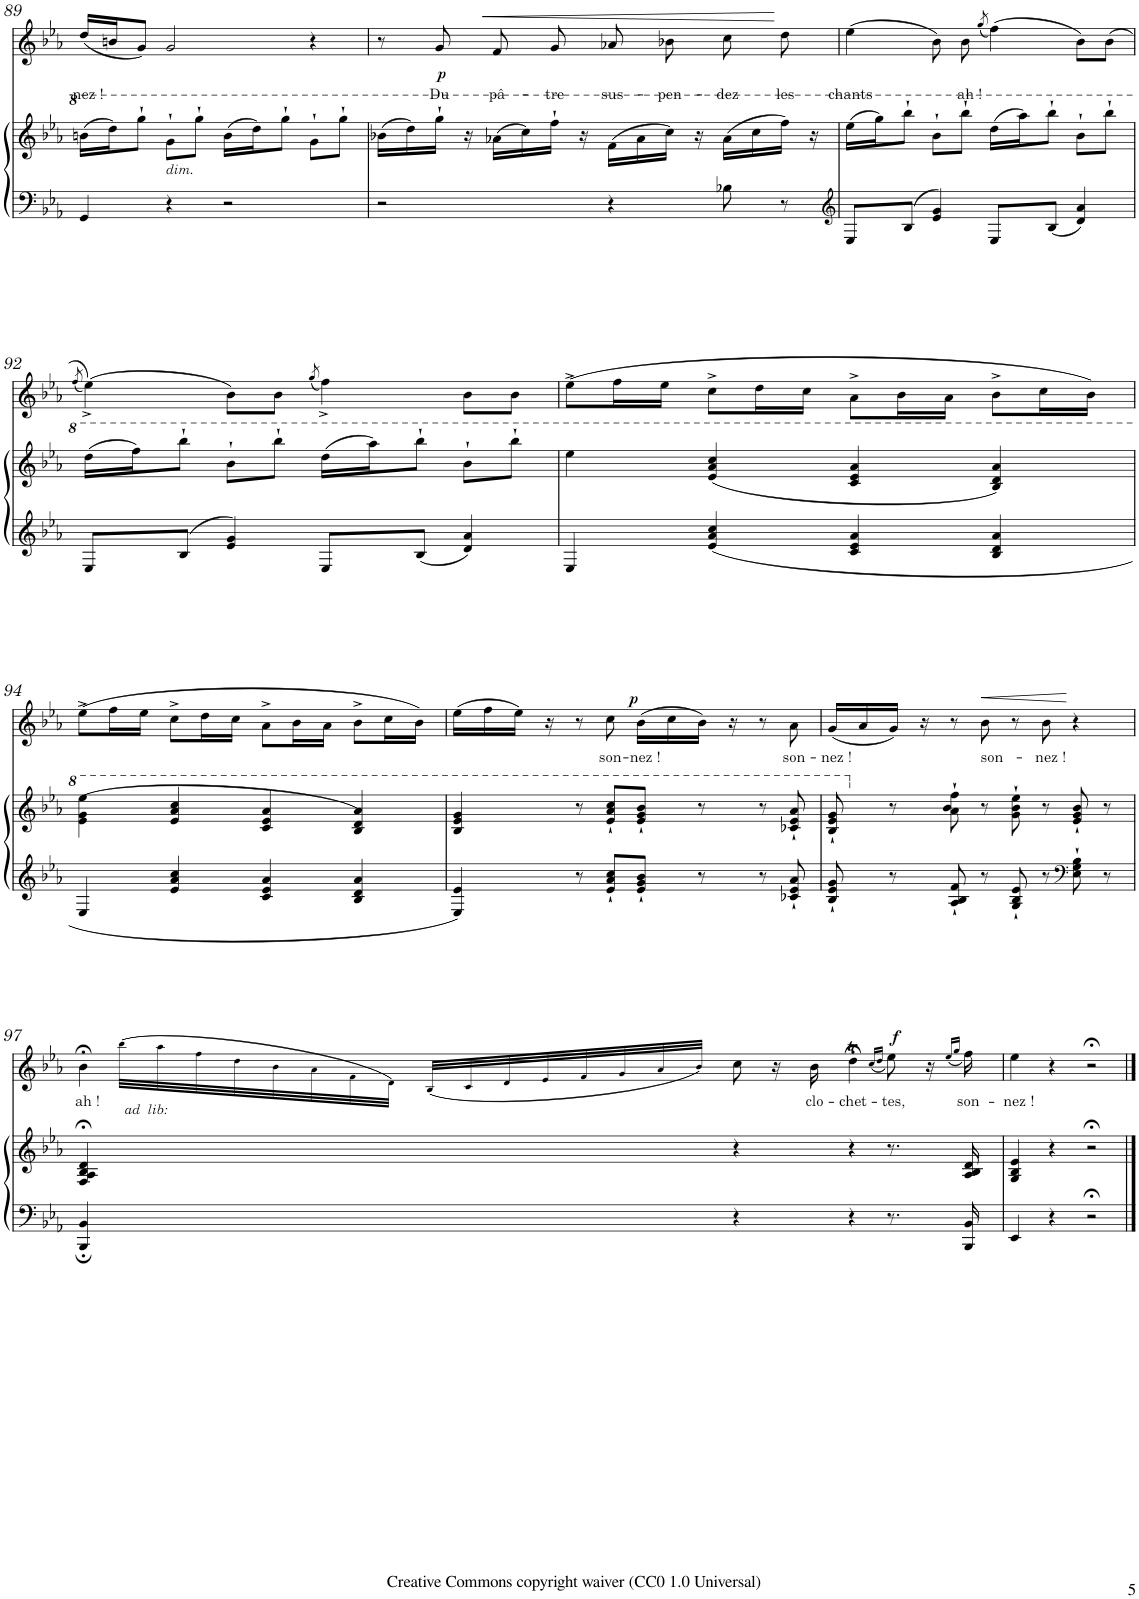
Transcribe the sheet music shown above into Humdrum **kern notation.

**kern	**kern	**kern	**text	**dynam
*part2	*part2	*part1	*part1	*part1
*staff3	*staff2	*staff1	*staff1	*staff1
*I"Piano	*	*I"Chant Voice	*	*
*I'Pno	*	*	*	*
!!LO:PB:g=z
*clefF4	*clefG2	*clefG2	*	*
*k[b-e-a-]	*k[b-e-a-]	*k[b-e-a-]	*	*
*M4/4	*M4/4	*M4/4	*	*
*met(c)	*met(c)	*met(c)	*	*
=89	=89	=89	=89	=89
!	!	!	!LO:LY:b	!
4GG/	(16bbn\LL	(16dd/LL	-nez !	.
.	16ddd\J)	16bn/J	.	.
.	8ggg`\J	8g/J)	.	.
!	!LO:TX:b:i:t=dim.	!	!	!
4r	8gg`\L	2g/	.	.
.	8ggg`\J	.	.	.
2r	(16bb\LL	.	.	.
.	16ddd\J)	.	.	.
.	8ggg`\J	.	.	.
.	8gg`\L	4r	.	.
.	8ggg`\J	.	.	.
=90	=90	=90	=90	=90
2r	(16bb-X\LL	8r	.	.
.	16ddd\)	.	.	.
!	!	!	!LO:LY:b	!
.	16ggg`\JJ	8g/	Du	.
.	16r	.	.	.
!	!	!	!LO:LY:b	!LO:HP:b
.	(16aa-X\LL	8f/	pâ-	<
.	16ccc\)	.	.	.
!	!	!	!LO:LY:b	!
.	16fff`\JJ	8g/	-tre	.
.	16r	.	.	.
!	!	!	!LO:LY:b	!
4r	(16ff\LL	8a-X/	sus-	.
.	16aa-\	.	.	.
!	!	!	!LO:LY:b	!
.	16ccc\JJ)	8b-X\	-pen-	.
.	16r	.	.	.
!	!	!	!LO:LY:b	!
8B-X\	(16aa-\LL	8cc\	-dez	.
.	16ccc\	.	.	.
!	!	!	!LO:LY:b	!
8r	16fff\JJ)	8dd\	les	[
.	16r	.	.	.
=91	=91	=91	=91	=91
*clefG2	*	*	*	*
!	!	!	!LO:LY:b	!
8E-/L	(16eee-\LL	(4ee-\	chants	.
.	16ggg\J)	.	.	.
8B-/J	8bbb-`\J	.	.	.
4e-/ 4g/	8bb-`\L	8b-\)	.	.
!	!	!	!LO:LY:b	!
.	8bbb-`\J	8b-\	ah !	.
.	.	(8qgg/	.	.
8E-/L	(16ddd\LL	(4ff\)	.	.
.	16aaa-\J)	.	.	.
8B-/J	8bbb-`\J	.	.	.
4d/ 4a-/	8bb-`\L	8b-\L)	.	.
.	8bbb-`\J	(8b-\J	.	.
!!LO:LB:g=z
=92	=92	=92	=92	=92
.	.	(8qff/	.	.
8E-/L	(16ddd\LL	(4ee-^<\))	.	.
.	16fff\J)	.	.	.
8B-/J	8bbb-`\J	.	.	.
4e-/ 4g/	8bb-`\L	8b-\L)	.	.
.	8bbb-`\J	8b-\J	.	.
.	.	(8qgg/	.	.
8E-/L	(16ddd\LL	4ff^<\)	.	.
.	16aaa-\J)	.	.	.
8B-/J	8bbb-`\J	.	.	.
4d/ 4a-/	8bb-`\L	8b-\L	.	.
.	8bbb-`\J	8b-\J	.	.
=93	=93	=93	=93	=93
4E-/	4eee-\	(8ee-^\L	.	.
.	.	16ff\L	.	.
.	.	16ee-\JJ	.	.
4e-/ 4a-/ 4cc/	(4ee-/ 4aa-/ 4ccc/	8cc^\L	.	.
.	.	16dd\L	.	.
.	.	16cc\JJ	.	.
4c/ 4e-/ 4a-/	4cc/ 4ee-/ 4aa-/	8a-^\L	.	.
.	.	16b-\L	.	.
.	.	16a-\JJ	.	.
4B-/ 4d/ 4a-/	4b-/ 4dd/ 4aa-/)	8b-^\L	.	.
.	.	16cc\L	.	.
.	.	16b-\JJ)	.	.
!!LO:LB:g=z
=94	=94	=94	=94	=94
4E-/	(4ee-\ 4gg\ 4eee-\	(8ee-^\L	.	.
.	.	16ff\L	.	.
.	.	16ee-\JJ	.	.
4e-/ 4a-/ 4cc/	4ee-/ 4aa-/ 4ccc/	8cc^\L	.	.
.	.	16dd\L	.	.
.	.	16cc\JJ	.	.
4c/ 4e-/ 4a-/	4cc/ 4ee-/ 4aa-/	8a-^\L	.	.
.	.	16b-\L	.	.
.	.	16a-\JJ	.	.
4B-/ 4d/ 4a-/	4b-/ 4dd/ 4aa-/)	8b-^\L	.	.
.	.	16cc\L	.	.
.	.	16b-\JJ)	.	.
=95	=95	=95	=95	=95
4E-/ 4e-/	4b-/ 4ee-/ 4gg/	(16ee-\LL	.	.
.	.	16ff\	.	.
!	!	!	!LO:LY:b	!
.	.	16ee-\JJ)	-	.
.	.	16r	.	.
8r	8r	8r	.	.
!	!	!	!LO:LY:b	!
8e-/` 8a-/` 8cc/`L	8ee-/` 8aa-/` 8ccc/`L	8cc\	son-	.
!	!	!	!LO:LY:b	!LO:DY:a
8e-/` 8g/` 8b-/`J	8ee-/` 8gg/` 8bb-/`J	(16b-\LL	-nez !	p
.	.	16cc\	.	.
8r	8r	16b-\JJ)	.	.
.	.	16r	.	.
8r	8r	8r	.	.
!	!	!	!LO:LY:b	!
8c-X/` 8e-/` 8a-/`	8cc-X/` 8ee-/` 8aa-/`	8a-\	son-	.
=96	=96	=96	=96	=96
!	!	!	!LO:LY:b	!
8B-/` 8e-/` 8g/`	8b-/` 8ee-/` 8gg/`	(16g/LL	-nez !	.
.	.	16a-/	.	.
8r	8r	16g/JJ)	.	.
.	.	16r	.	.
8A-/` 8B-/` 8f/`	8a-\` 8b-\` 8ff\`	8r	.	.
!	!	!	!LO:LY:b	!LO:HP:b
8r	8r	8b-\	son-	<
8G/` 8B-/` 8e-/`	8g\` 8b-\` 8ee-\`	8r	.	.
!	!	!	!LO:LY:b	!
8r	8r	8b-\	-nez !	.
*clefF4	*	*	*	*
8E-\` 8G\` 8B-\`	8e-/` 8g/` 8b-/`	4r	.	[
8r	8r	.	.	.
!!LO:LB:g=z
=97	=97	=97	=97	=97
!	!	!LO:TX:b:i:t=ad  lib&colon;	!	!
!	!	!	!LO:LY:b	!
4BBB-/; 4BB-/;	4F/;< 4A-/;< 4B-/;< 4d/;<	4b-;<\	-ah !	.
4ryy	4ryy	(32bb-!\LLL	.	.
.	.	32aa-!\	.	.
.	.	32ff!\	.	.
.	.	32dd!\	.	.
.	.	32b-!\	.	.
.	.	32a-!\	.	.
.	.	32f!\	.	.
.	.	32d!\JJJ)	.	.
4ryy	4ryy	(32B-!/LLL	.	.
.	.	32c!/	.	.
.	.	32d!/	.	.
.	.	32e-!/	.	.
.	.	32f!/	.	.
.	.	32g!/	.	.
.	.	32a-!/	.	.
.	.	32b-!/JJJ)	.	.
4r	4r	8cc\	.	.
.	.	16r	.	.
!	!	!	!LO:LY:b	!
.	.	16b-\	clo-	.
!	!	!	!LO:LY:b	!
4r	4r	4dd;<t\	-chet-	.
.	.	(16qcc/LL	.	.
.	.	16qdd/JJ	.	.
!	!	!	!LO:LY:b	!LO:DY:a
8.r	8.r	8ee-\)	-tes,	f
.	.	16r	.	.
.	.	(16qee-/LL	.	.
.	.	16qgg/JJ	.	.
!	!	!	!LO:LY:b	!
16BBB-/ 16BB-/	16A-/ 16B-/ 16d/	16ff\)	son-	.
=98	=98	=98	=98	=98
!	!	!	!LO:LY:b	!
4EE-/	4G/ 4B-/ 4e-/	4ee-\	-nez !	.
4r	4r	4r	.	.
2r;<	2r;<	2r;<	.	.
==	==	==	==	==
*-	*-	*-	*-	*-
